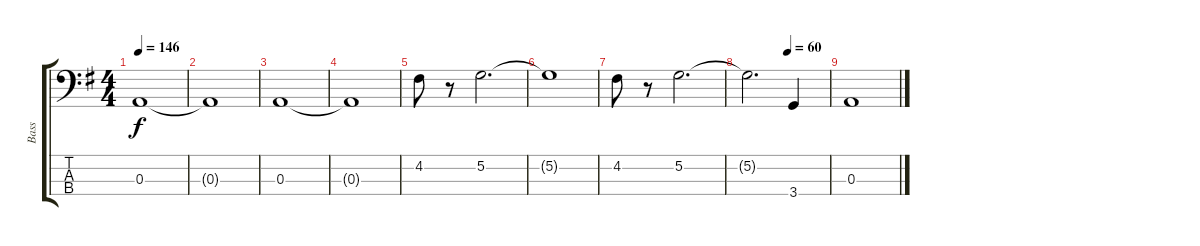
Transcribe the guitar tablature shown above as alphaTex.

\track ("Bass" "Bass") {instrument electricbassfinger}
\staff {score tabs}
\tuning (G2 D2 A1 E1) {hide}
\ts (4 4)
\tempo 146
\clef f4
\ks eminor
0.3.1{dy f} |
0.3{t}.1 |
0.3.1 |
0.3{t}.1 |
4.2.8 r.8 5.2.2{d} |
5.2{t}.1 |
4.2.8 r.8 5.2.2{d} |
\tempo (60 0.5)
5.2{t}.2{d} 3.4.4 |
0.3.1{volume 0}
